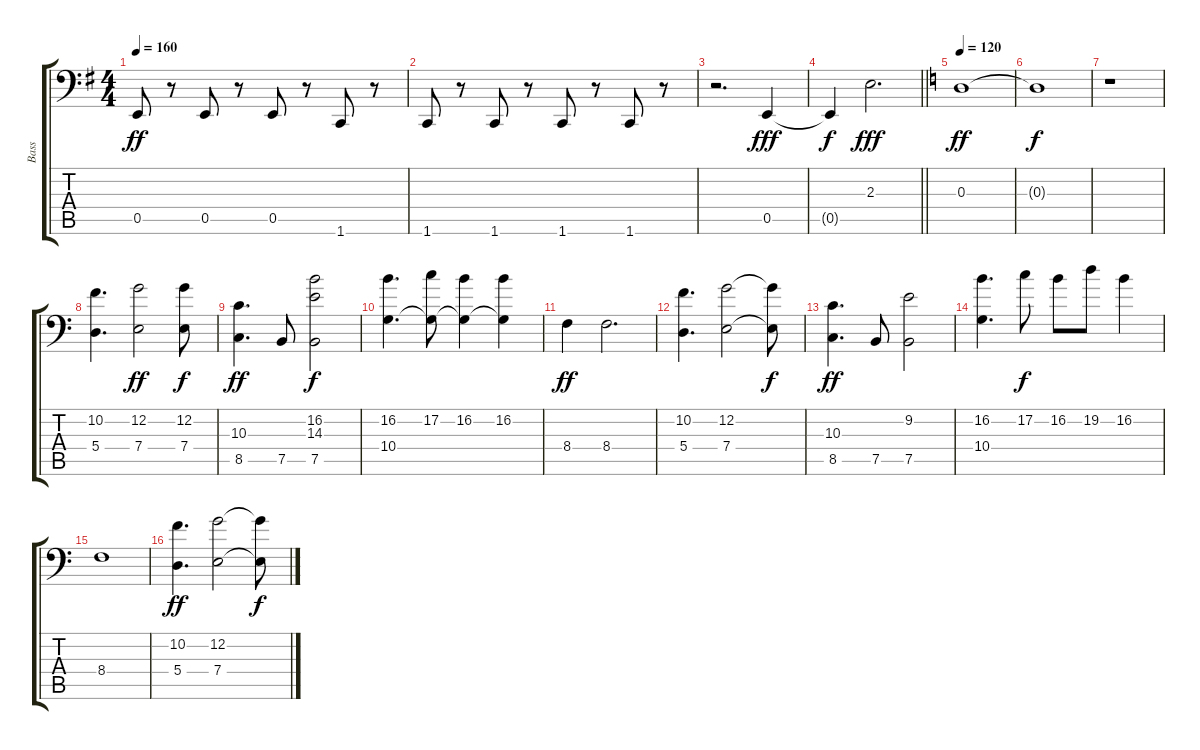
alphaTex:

\track ("Bass" "Bass") {instrument electricbassfinger}
\staff {score tabs}
\tuning (C3 G2 D2 A1 E1 B0) {hide}
\ts (4 4)
\tempo 160
\clef f4
\ks g
0.5.8{dy ff} r.8 0.5.8 r.8 0.5.8 r.8 1.6.8 r.8 |
1.6.8 r.8 1.6.8 r.8 1.6.8 r.8 1.6.8 r.8 |
r.2{d} 0.5.4{dy fff} |
\barLineRight lightlight
0.5{t}.4{dy f} 2.3.2{d dy fff} |
\tempo 120
\ks c
0.3.1{dy ff} |
0.3{t}.1{dy f} |
r.1 |
(10.2 5.4).4{d} (12.2 7.4).2{dy ff} (12.2 7.4).8{dy f} |
(10.3 8.5).4{d dy ff} 7.5.8 (16.2 14.3 7.5).2{dy f} |
(16.2 10.4).4{d} (17.2 10.4{t}).8 (16.2 10.4{t}).4 (16.2 10.4{t}).4 |
8.4.4{dy ff} 8.4.2{d} |
(10.2 5.4).4{d} (12.2 7.4).2 (12.2{t} 7.4{t}).8{dy f} |
(10.3 8.5).4{d dy ff} 7.5.8 (9.2 7.5).2 |
(16.2 10.4).4{d} 17.2.8{dy f} 16.2.8 19.2.8 16.2.4 |
8.4.1 |
(10.2 5.4).4{d dy ff} (12.2 7.4).2 (12.2{t} 7.4{t}).8{dy f}
